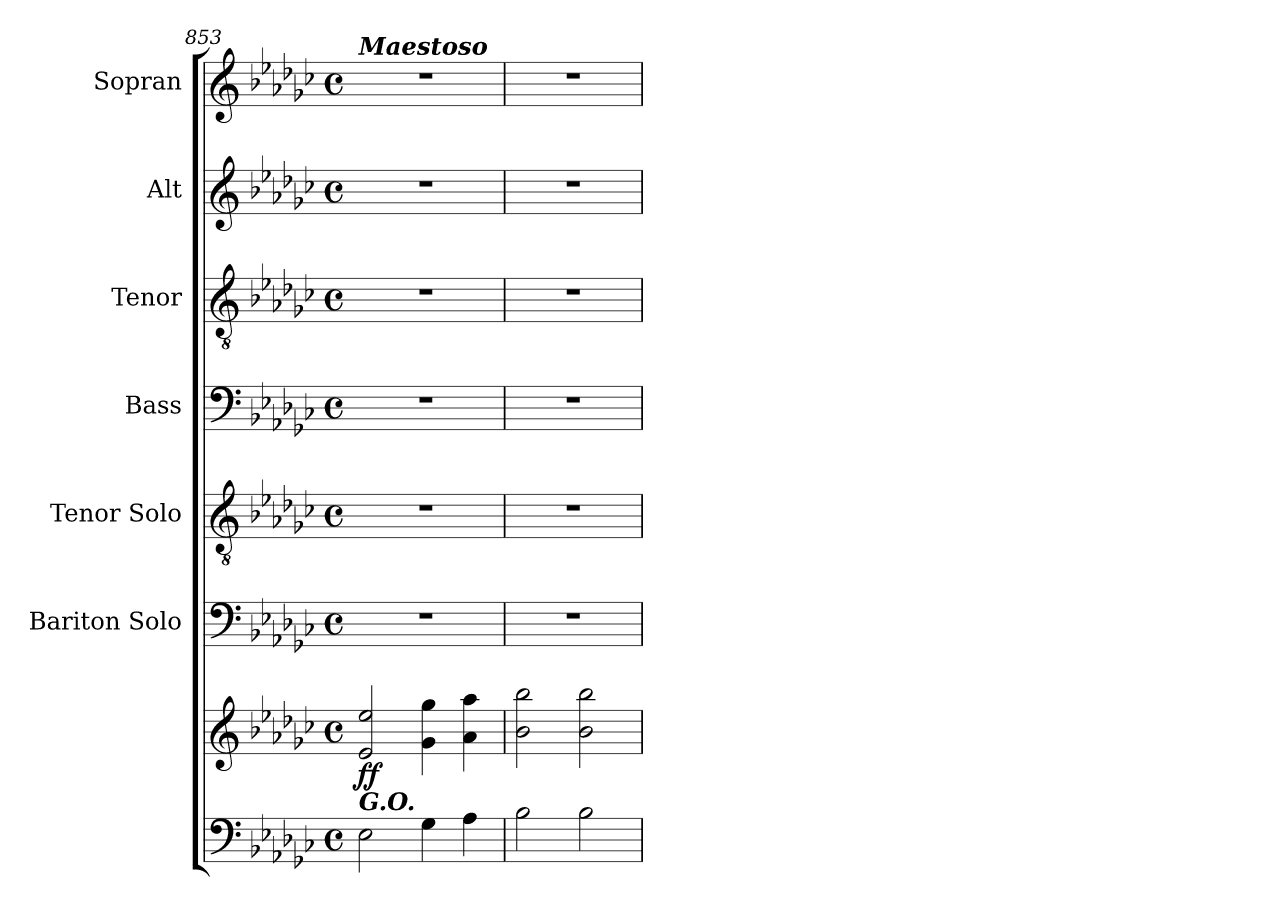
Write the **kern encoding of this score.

**kern	**kern	**dynam	**kern	**kern	**kern	**kern	**kern	**kern
*part7	*part7	*part7	*part6	*part5	*part4	*part3	*part2	*part1
*staff8	*staff7	*staff7/8	*staff6	*staff5	*staff4	*staff3	*staff2	*staff1
*	*	*	*I"Bariton Solo	*I"Tenor Solo	*I"Bass	*I"Tenor	*I"Alt	*I"Sopran
*	*	*	*	*	*I'B.	*I'T.	*I'A.	*I'S.
*clefF4	*clefG2	*	*clefF4	*clefGv2	*clefF4	*clefGv2	*clefG2	*clefG2
*k[b-e-a-d-g-c-]	*k[b-e-a-d-g-c-]	*	*k[b-e-a-d-g-c-]	*k[b-e-a-d-g-c-]	*k[b-e-a-d-g-c-]	*k[b-e-a-d-g-c-]	*k[b-e-a-d-g-c-]	*k[b-e-a-d-g-c-]
*G-:	*G-:	*	*G-:	*G-:	*G-:	*G-:	*G-:	*G-:
*M4/4	*M4/4	*	*M4/4	*M4/4	*M4/4	*M4/4	*M4/4	*M4/4
*met(c)	*met(c)	*	*met(c)	*met(c)	*met(c)	*met(c)	*met(c)	*met(c)
=853	=853	=853	=853	=853	=853	=853	=853	=853
!	!	!	!	!	!	!	!	!LO:TX:a:Bi:t=Maestoso
!	!LO:TX:b:Bi:t=G.O.	!	!	!	!	!	!	!
!	!	!LO:DY:b	!	!	!	!	!	!
2E-\	2e-/ 2ee-/	ff	1r	1r	1r	1r	1r	1r
4G-\	4g-\ 4gg-\	.	.	.	.	.	.	.
4A-\	4a-\ 4aa-\	.	.	.	.	.	.	.
=854	=854	=854	=854	=854	=854	=854	=854	=854
2B-\	2b-\ 2bb-\	.	1r	1r	1r	1r	1r	1r
2B-\	2b-\ 2bb-\	.	.	.	.	.	.	.
=	=	=	=	=	=	=	=	=
*-	*-	*-	*-	*-	*-	*-	*-	*-
